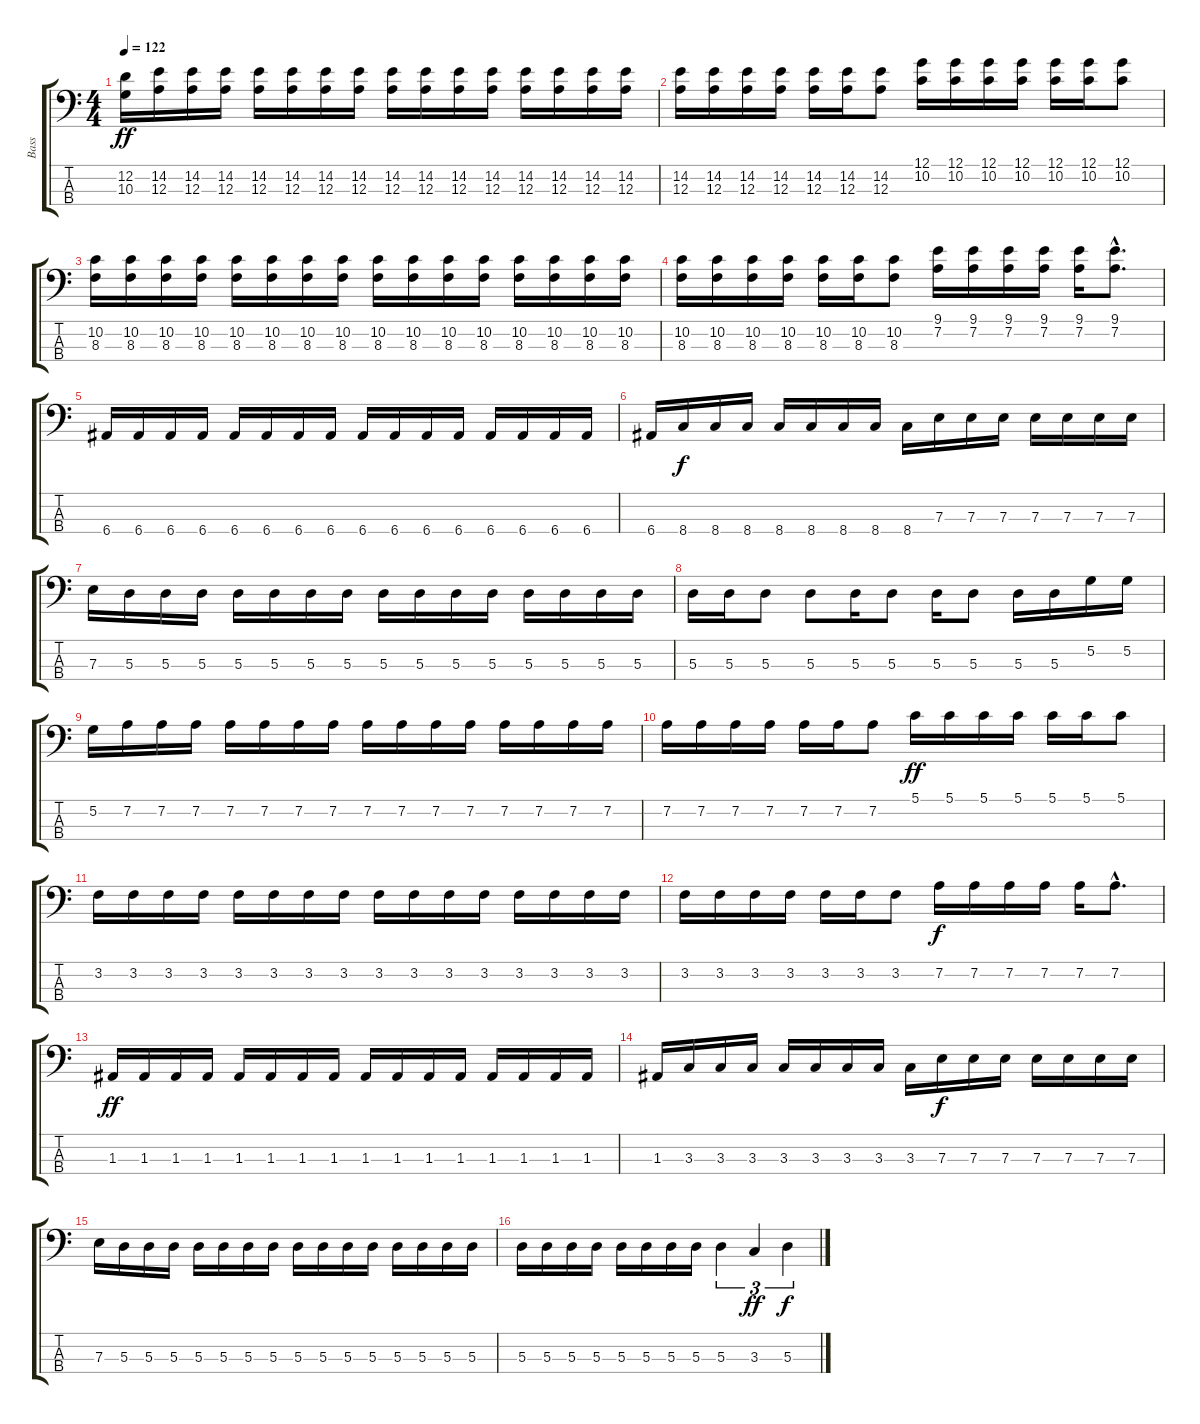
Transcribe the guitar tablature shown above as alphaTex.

\track ("Bass" "Bass") {instrument electricbasspick}
\staff {score tabs}
\tuning (G2 D2 A1 E1) {hide}
\ts (4 4)
\tempo 122
\clef f4
\ks c
(12.2 10.3).16{dy ff} (14.2 12.3).16 (14.2 12.3).16 (14.2 12.3).16 (14.2 12.3).16 (14.2 12.3).16 (14.2 12.3).16 (14.2 12.3).16 (14.2 12.3).16 (14.2 12.3).16 (14.2 12.3).16 (14.2 12.3).16 (14.2 12.3).16 (14.2 12.3).16 (14.2 12.3).16 (14.2 12.3).16 |
(14.2 12.3).16 (14.2 12.3).16 (14.2 12.3).16 (14.2 12.3).16 (14.2 12.3).16 (14.2 12.3).16 (14.2 12.3).8 (12.1 10.2).16 (12.1 10.2).16 (12.1 10.2).16 (12.1 10.2).16 (12.1 10.2).16 (12.1 10.2).16 (12.1 10.2).8 |
(10.2 8.3).16 (10.2 8.3).16 (10.2 8.3).16 (10.2 8.3).16 (10.2 8.3).16 (10.2 8.3).16 (10.2 8.3).16 (10.2 8.3).16 (10.2 8.3).16 (10.2 8.3).16 (10.2 8.3).16 (10.2 8.3).16 (10.2 8.3).16 (10.2 8.3).16 (10.2 8.3).16 (10.2 8.3).16 |
(10.2 8.3).16 (10.2 8.3).16 (10.2 8.3).16 (10.2 8.3).16 (10.2 8.3).16 (10.2 8.3).16 (10.2 8.3).8 (9.1 7.2).16 (9.1 7.2).16 (9.1 7.2).16 (9.1 7.2).16 (9.1 7.2).16 (9.1{hac} 7.2{hac}).8{d} |
6.4.16 6.4.16 6.4.16 6.4.16 6.4.16 6.4.16 6.4.16 6.4.16 6.4.16 6.4.16 6.4.16 6.4.16 6.4.16 6.4.16 6.4.16 6.4.16 |
6.4.16 8.4.16{dy f} 8.4.16 8.4.16 8.4.16 8.4.16 8.4.16 8.4.16 8.4.16 7.3.16 7.3.16 7.3.16 7.3.16 7.3.16 7.3.16 7.3.16 |
7.3.16 5.3.16 5.3.16 5.3.16 5.3.16 5.3.16 5.3.16 5.3.16 5.3.16 5.3.16 5.3.16 5.3.16 5.3.16 5.3.16 5.3.16 5.3.16 |
5.3.16 5.3.16 5.3.8 5.3.8 5.3.16 5.3.8 5.3.16 5.3.8 5.3.16 5.3.16 5.2.16 5.2.16 |
5.2.16 7.2.16 7.2.16 7.2.16 7.2.16 7.2.16 7.2.16 7.2.16 7.2.16 7.2.16 7.2.16 7.2.16 7.2.16 7.2.16 7.2.16 7.2.16 |
7.2.16 7.2.16 7.2.16 7.2.16 7.2.16 7.2.16 7.2.8 5.1.16{dy ff} 5.1.16 5.1.16 5.1.16 5.1.16 5.1.16 5.1.8 |
3.2.16 3.2.16 3.2.16 3.2.16 3.2.16 3.2.16 3.2.16 3.2.16 3.2.16 3.2.16 3.2.16 3.2.16 3.2.16 3.2.16 3.2.16 3.2.16 |
3.2.16 3.2.16 3.2.16 3.2.16 3.2.16 3.2.16 3.2.8 7.2.16{dy f} 7.2.16 7.2.16 7.2.16 7.2.16 7.2{hac}.8{d} |
1.3.16{dy ff} 1.3.16 1.3.16 1.3.16 1.3.16 1.3.16 1.3.16 1.3.16 1.3.16 1.3.16 1.3.16 1.3.16 1.3.16 1.3.16 1.3.16 1.3.16 |
1.3.16 3.3.16 3.3.16 3.3.16 3.3.16 3.3.16 3.3.16 3.3.16 3.3.16 7.3.16{dy f} 7.3.16 7.3.16 7.3.16 7.3.16 7.3.16 7.3.16 |
7.3.16 5.3.16 5.3.16 5.3.16 5.3.16 5.3.16 5.3.16 5.3.16 5.3.16 5.3.16 5.3.16 5.3.16 5.3.16 5.3.16 5.3.16 5.3.16 |
5.3.16 5.3.16 5.3.16 5.3.16 5.3.16 5.3.16 5.3.16 5.3.16 5.3.4{tu (3 2)} 3.3.4{tu (3 2) dy ff} 5.3.4{tu (3 2) dy f}
